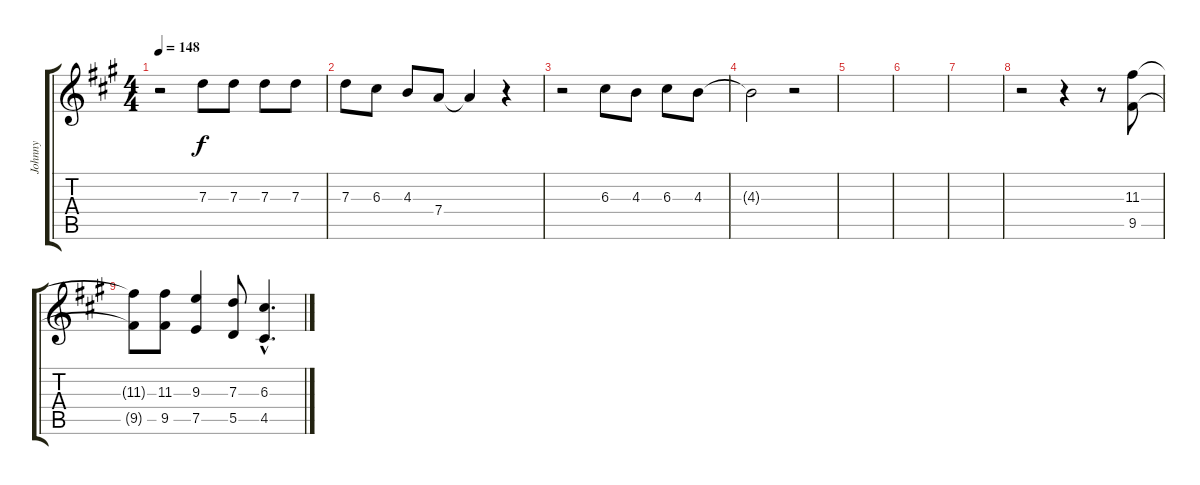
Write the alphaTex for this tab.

\track ("Johnny" "Johnny") {instrument overdrivenguitar}
\staff {score tabs}
\tuning (E4 B3 G3 D3 A2 E2) {hide}
\ts (4 4)
\tempo 148
\clef g2
\ks a
r.2{dy f} 7.3.8 7.3.8 7.3.8 7.3.8 |
7.3.8 6.3.8 4.3.8 7.4.8 7.4{t}.4 r.4 |
r.2 6.3.8 4.3.8 6.3.8 4.3.8 |
4.3{t}.2 r.2 |
|
|
|
r.2 r.4 r.8 (11.3 9.5).8 |
(11.3{t} 9.5{t}).8 (11.3 9.5).8 (9.3 7.5).4 (7.3 5.5).8 (6.3{hac} 4.5{hac}).4{d}
